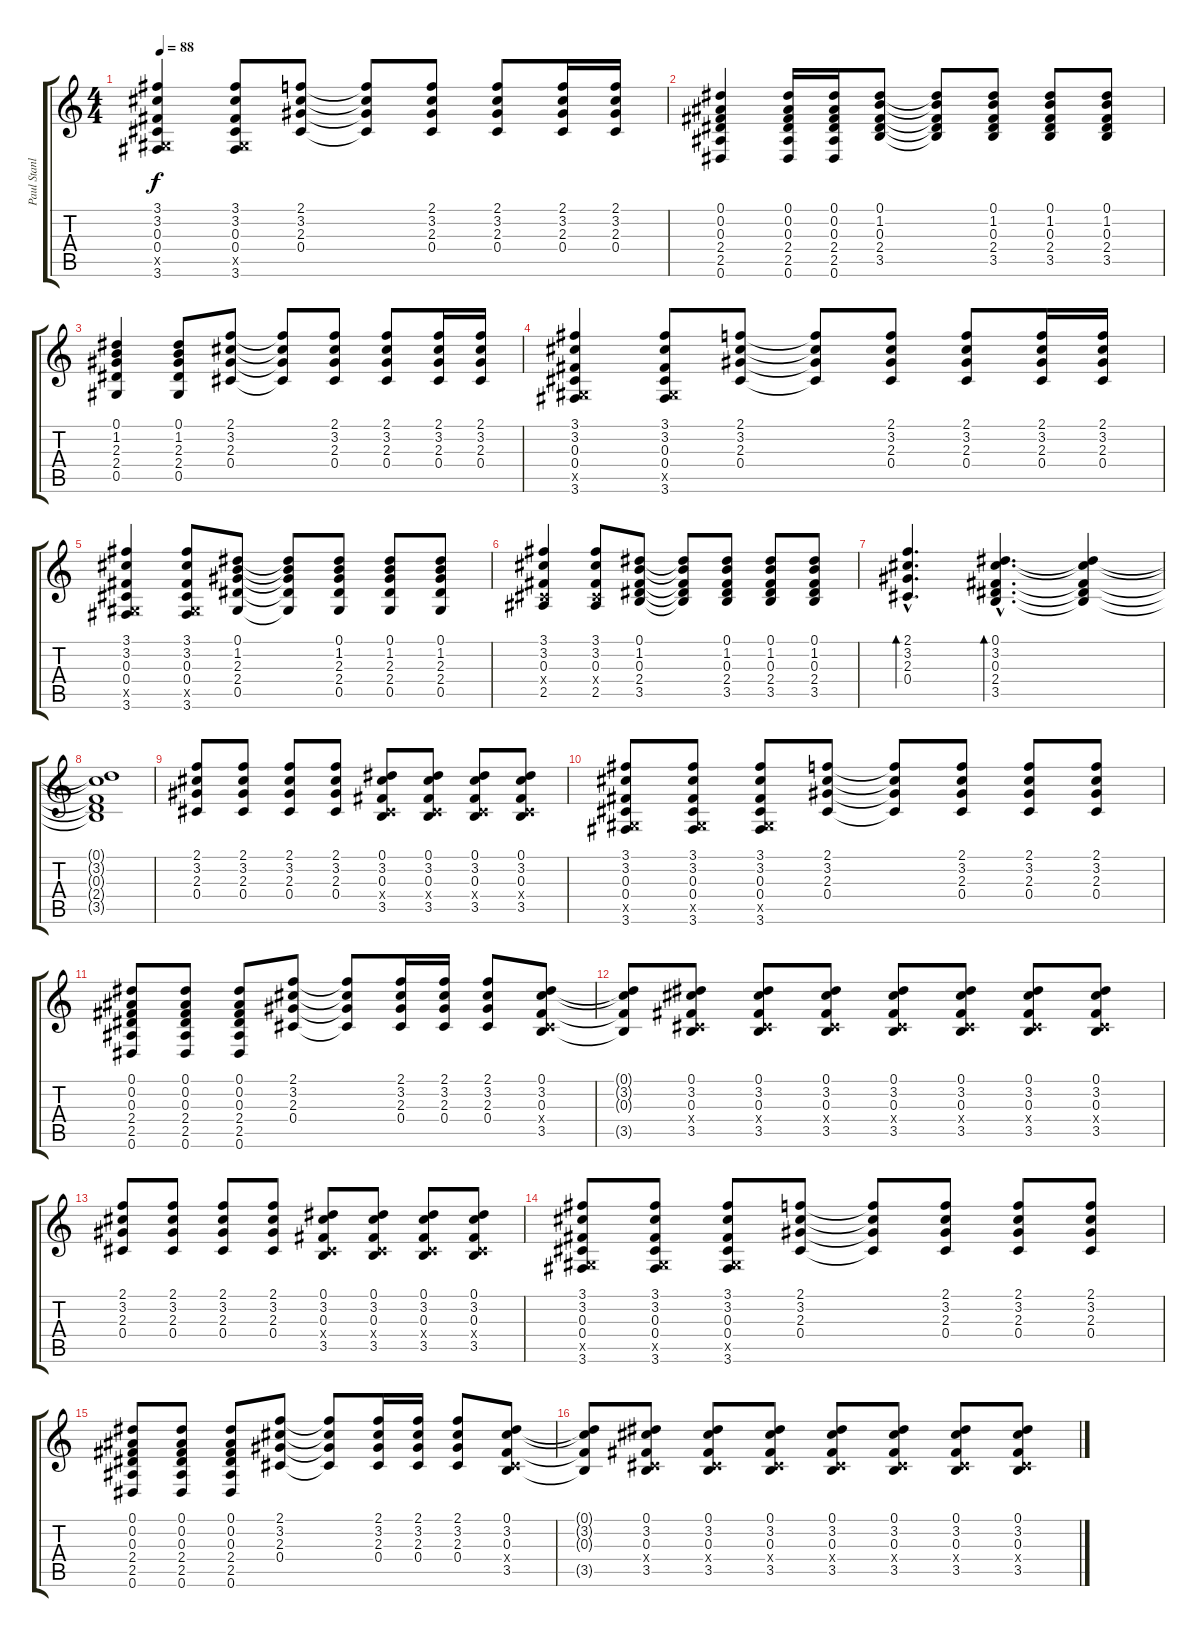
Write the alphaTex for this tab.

\track ("Paul Stanley" "Paul Stanl") {instrument acousticguitarsteel}
\staff {score tabs}
\tuning (Eb4 Bb3 Gb3 Db3 Ab2 Eb2) {hide}
\ts (4 4)
\tempo 88
\clef g2
\ks c
(3.1 3.2 0.3 0.4 0.5{x} 3.6).4{dy f} (3.1 3.2 0.3 0.4 0.5{x} 3.6).8 (2.1 3.2 2.3 0.4).8 (2.1{t} 3.2{t} 2.3{t} 0.4{t}).8 (2.1 3.2 2.3 0.4).8 (2.1 3.2 2.3 0.4).8 (2.1 3.2 2.3 0.4).16 (2.1 3.2 2.3 0.4).16 |
(0.1 0.2 0.3 2.4 2.5 0.6).4 (0.1 0.2 0.3 2.4 2.5 0.6).16 (0.1 0.2 0.3 2.4 2.5 0.6).16 (0.1 1.2 0.3 2.4 3.5).8 (0.1{t} 1.2{t} 0.3{t} 2.4{t} 3.5{t}).8 (0.1 1.2 0.3 2.4 3.5).8 (0.1 1.2 0.3 2.4 3.5).8 (0.1 1.2 0.3 2.4 3.5).8 |
(0.1 1.2 2.3 2.4 0.5).4 (0.1 1.2 2.3 2.4 0.5).8 (2.1 3.2 2.3 0.4).8 (2.1{t} 3.2{t} 2.3{t} 0.4{t}).8 (2.1 3.2 2.3 0.4).8 (2.1 3.2 2.3 0.4).8 (2.1 3.2 2.3 0.4).16 (2.1 3.2 2.3 0.4).16 |
(3.1 3.2 0.3 0.4 0.5{x} 3.6).4 (3.1 3.2 0.3 0.4 0.5{x} 3.6).8 (2.1 3.2 2.3 0.4).8 (2.1{t} 3.2{t} 2.3{t} 0.4{t}).8 (2.1 3.2 2.3 0.4).8 (2.1 3.2 2.3 0.4).8 (2.1 3.2 2.3 0.4).16 (2.1 3.2 2.3 0.4).16 |
(3.1 3.2 0.3 0.4 0.5{x} 3.6).4 (3.1 3.2 0.3 0.4 0.5{x} 3.6).8 (0.1 1.2 2.3 2.4 0.5).8 (0.1{t} 1.2{t} 2.3{t} 2.4{t} 0.5{t}).8 (0.1 1.2 2.3 2.4 0.5).8 (0.1 1.2 2.3 2.4 0.5).8 (0.1 1.2 2.3 2.4 0.5).8 |
(3.1 3.2 0.3 0.4{x} 2.5).4 (3.1 3.2 0.3 0.4{x} 2.5).8 (0.1 1.2 0.3 2.4 3.5).8 (0.1{t} 1.2{t} 0.3{t} 2.4{t} 3.5{t}).8 (0.1 1.2 0.3 2.4 3.5).8 (0.1 1.2 0.3 2.4 3.5).8 (0.1 1.2 0.3 2.4 3.5).8 |
(2.1{hac} 3.2{hac} 2.3{hac} 0.4{hac}).4{d bd 60} (0.1{hac} 3.2{hac} 0.3{hac} 2.4{hac} 3.5{hac}).4{d bd 60} (0.1{t} 3.2{t} 0.3{t} 2.4{t} 3.5{t}).4 |
(0.1{t} 3.2{t} 0.3{t} 2.4{t} 3.5{t}).1 |
(2.1 3.2 2.3 0.4).8 (2.1 3.2 2.3 0.4).8 (2.1 3.2 2.3 0.4).8 (2.1 3.2 2.3 0.4).8 (0.1 3.2 0.3 0.4{x} 3.5).8 (0.1 3.2 0.3 0.4{x} 3.5).8 (0.1 3.2 0.3 0.4{x} 3.5).8 (0.1 3.2 0.3 0.4{x} 3.5).8 |
(3.1 3.2 0.3 0.4 0.5{x} 3.6).8 (3.1 3.2 0.3 0.4 0.5{x} 3.6).8 (3.1 3.2 0.3 0.4 0.5{x} 3.6).8 (2.1 3.2 2.3 0.4).8 (2.1{t} 3.2{t} 2.3{t} 0.4{t}).8 (2.1 3.2 2.3 0.4).8 (2.1 3.2 2.3 0.4).8 (2.1 3.2 2.3 0.4).8 |
(0.1 0.2 0.3 2.4 2.5 0.6).8 (0.1 0.2 0.3 2.4 2.5 0.6).8 (0.1 0.2 0.3 2.4 2.5 0.6).8 (2.1 3.2 2.3 0.4).8 (2.1{t} 3.2{t} 2.3{t} 0.4{t}).8 (2.1 3.2 2.3 0.4).16 (2.1 3.2 2.3 0.4).16 (2.1 3.2 2.3 0.4).8 (0.1 3.2 0.3 0.4{x} 3.5).8 |
(0.1{t} 3.2{t} 0.3{t} 3.5{t}).8 (0.1 3.2 0.3 0.4{x} 3.5).8 (0.1 3.2 0.3 0.4{x} 3.5).8 (0.1 3.2 0.3 0.4{x} 3.5).8 (0.1 3.2 0.3 0.4{x} 3.5).8 (0.1 3.2 0.3 0.4{x} 3.5).8 (0.1 3.2 0.3 0.4{x} 3.5).8 (0.1 3.2 0.3 0.4{x} 3.5).8 |
(2.1 3.2 2.3 0.4).8 (2.1 3.2 2.3 0.4).8 (2.1 3.2 2.3 0.4).8 (2.1 3.2 2.3 0.4).8 (0.1 3.2 0.3 0.4{x} 3.5).8 (0.1 3.2 0.3 0.4{x} 3.5).8 (0.1 3.2 0.3 0.4{x} 3.5).8 (0.1 3.2 0.3 0.4{x} 3.5).8 |
(3.1 3.2 0.3 0.4 0.5{x} 3.6).8 (3.1 3.2 0.3 0.4 0.5{x} 3.6).8 (3.1 3.2 0.3 0.4 0.5{x} 3.6).8 (2.1 3.2 2.3 0.4).8 (2.1{t} 3.2{t} 2.3{t} 0.4{t}).8 (2.1 3.2 2.3 0.4).8 (2.1 3.2 2.3 0.4).8 (2.1 3.2 2.3 0.4).8 |
(0.1 0.2 0.3 2.4 2.5 0.6).8 (0.1 0.2 0.3 2.4 2.5 0.6).8 (0.1 0.2 0.3 2.4 2.5 0.6).8 (2.1 3.2 2.3 0.4).8 (2.1{t} 3.2{t} 2.3{t} 0.4{t}).8 (2.1 3.2 2.3 0.4).16 (2.1 3.2 2.3 0.4).16 (2.1 3.2 2.3 0.4).8 (0.1 3.2 0.3 0.4{x} 3.5).8 |
(0.1{t} 3.2{t} 0.3{t} 3.5{t}).8 (0.1 3.2 0.3 0.4{x} 3.5).8 (0.1 3.2 0.3 0.4{x} 3.5).8 (0.1 3.2 0.3 0.4{x} 3.5).8 (0.1 3.2 0.3 0.4{x} 3.5).8 (0.1 3.2 0.3 0.4{x} 3.5).8 (0.1 3.2 0.3 0.4{x} 3.5).8 (0.1 3.2 0.3 0.4{x} 3.5).8
